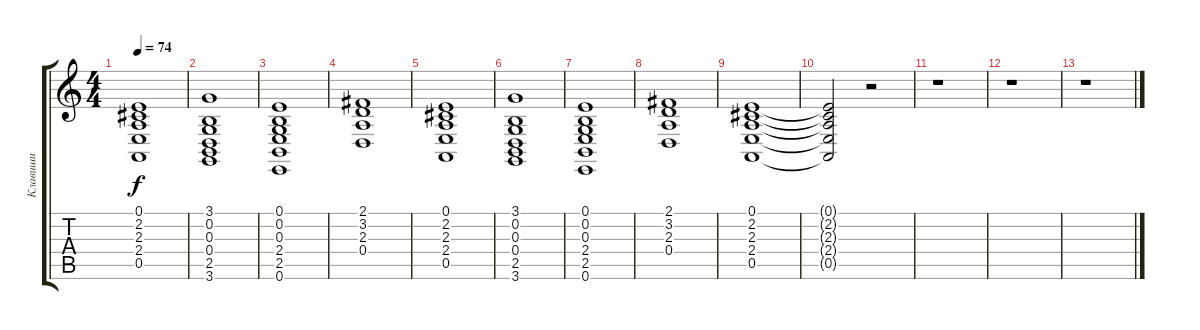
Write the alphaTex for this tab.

\track ("Клавиши" "Клавиши") {instrument synthstrings1}
\staff {score tabs}
\tuning (E4 B3 G3 D3 A2 E2) {hide}
\ts (4 4)
\tempo 74
\clef g2
\ks c
(0.1 2.2 2.3 2.4 0.5).1{dy f} |
(3.1 0.2 0.3 0.4 2.5 3.6).1 |
(0.1 0.2 0.3 2.4 2.5 0.6).1 |
(2.1 3.2 2.3 0.4).1 |
(0.1 2.2 2.3 2.4 0.5).1 |
(3.1 0.2 0.3 0.4 2.5 3.6).1 |
(0.1 0.2 0.3 2.4 2.5 0.6).1 |
(2.1 3.2 2.3 0.4).1 |
(0.1 2.2 2.3 2.4 0.5).1 |
(0.1{t} 2.2{t} 2.3{t} 2.4{t} 0.5{t}).2 r.2 |
r.1 |
r.1 |
r.1
